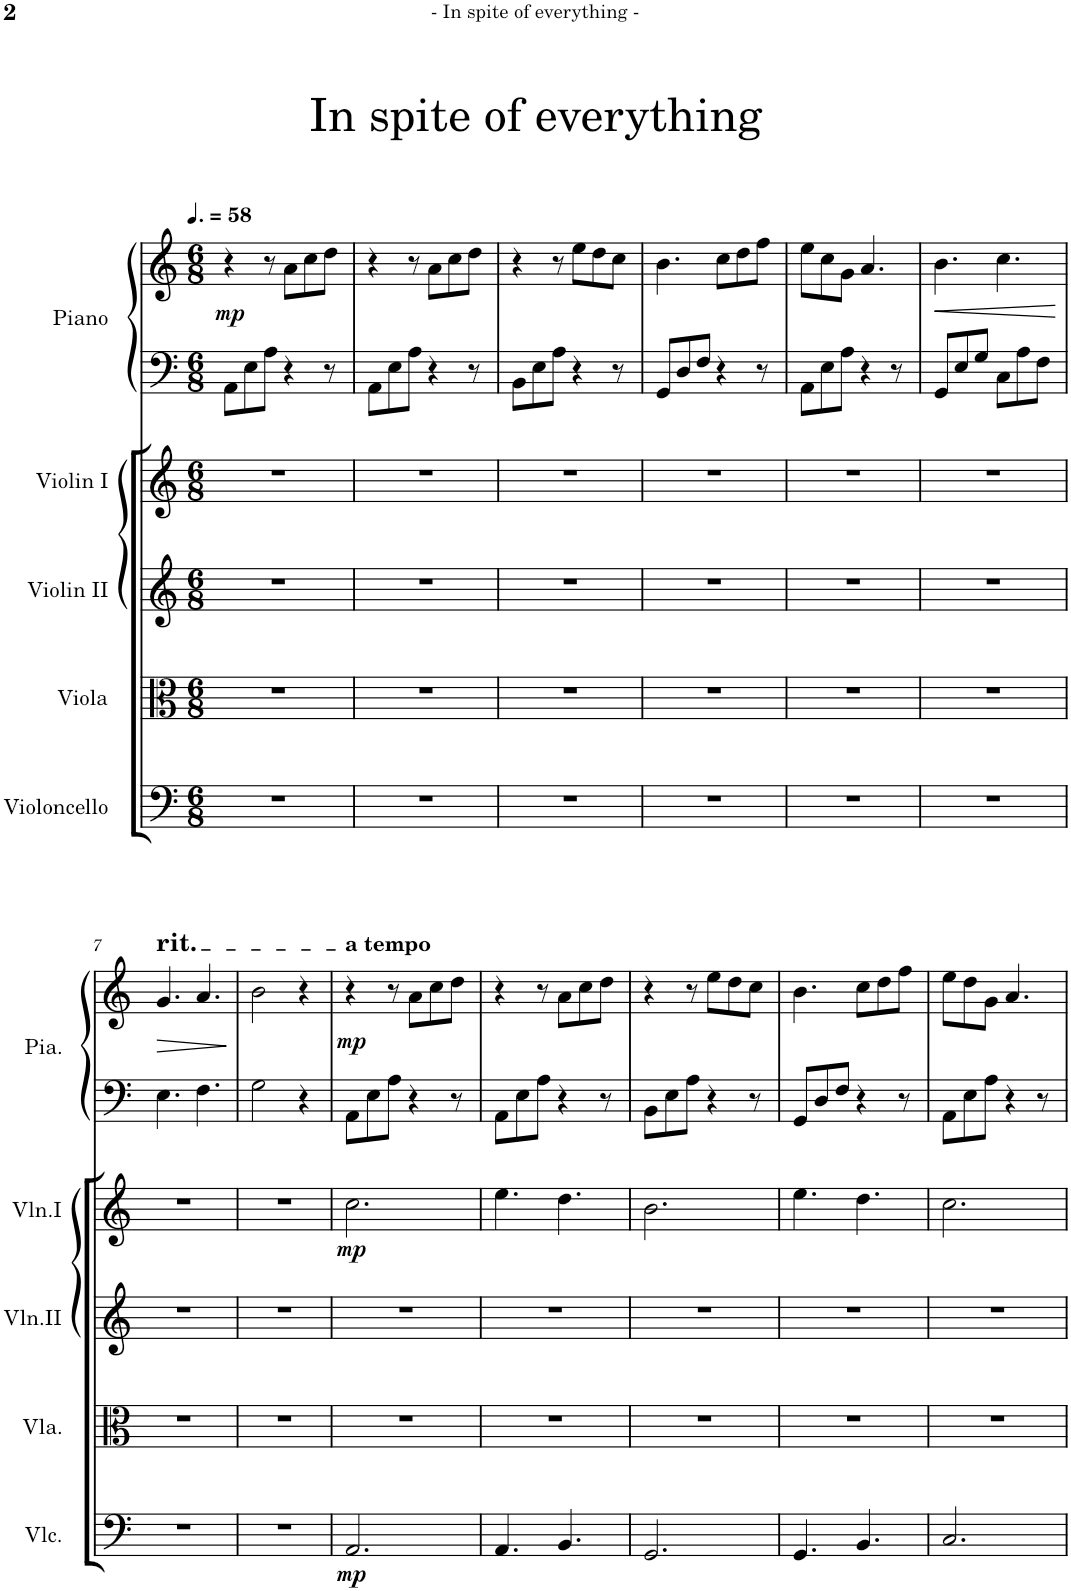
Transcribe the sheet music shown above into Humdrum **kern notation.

**kern	**dynam	**kern	**kern	**kern	**dynam	**kern	**kern	**dynam
*part5	*part5	*part4	*part3	*part2	*part2	*part1	*part1	*part1
*staff6	*staff6	*staff5	*staff4	*staff3	*staff3	*staff2	*staff1	*staff1/2
*I"Violoncello	*	*I"Viola	*I"Violin II	*I"Violin I	*	*I"Piano	*	*
*I'Vlc.	*	*I'Vla.	*I'Vln.II	*I'Vln.I	*	*I'Pia.	*	*
*clefF4	*	*clefC3	*clefG2	*clefG2	*	*clefF4	*clefG2	*
*k[]	*	*k[]	*k[]	*k[]	*	*k[]	*k[]	*
*M6/8	*	*M6/8	*M6/8	*M6/8	*	*M6/8	*M6/8	*
*MM87	*	*MM87	*MM87	*MM87	*	*MM87	*MM87	*
=1	=1	=1	=1	=1	=1	=1	=1	=1
!	!	!	!	!	!	!	!	!LO:DY:b
2.r	.	2.r	2.r	2.r	.	8AA\L	4r	mp
.	.	.	.	.	.	8E\	.	.
.	.	.	.	.	.	8A\J	8r	.
.	.	.	.	.	.	4r	8a\L	.
.	.	.	.	.	.	.	8cc\	.
.	.	.	.	.	.	8r	8dd\J	.
=2	=2	=2	=2	=2	=2	=2	=2	=2
2.r	.	2.r	2.r	2.r	.	8AA\L	4r	.
.	.	.	.	.	.	8E\	.	.
.	.	.	.	.	.	8A\J	8r	.
.	.	.	.	.	.	4r	8a\L	.
.	.	.	.	.	.	.	8cc\	.
.	.	.	.	.	.	8r	8dd\J	.
=3	=3	=3	=3	=3	=3	=3	=3	=3
2.r	.	2.r	2.r	2.r	.	8BB\L	4r	.
.	.	.	.	.	.	8E\	.	.
.	.	.	.	.	.	8A\J	8r	.
.	.	.	.	.	.	4r	8ee\L	.
.	.	.	.	.	.	.	8dd\	.
.	.	.	.	.	.	8r	8cc\J	.
=4	=4	=4	=4	=4	=4	=4	=4	=4
2.r	.	2.r	2.r	2.r	.	8GG/L	4.b\	.
.	.	.	.	.	.	8D/	.	.
.	.	.	.	.	.	8F/J	.	.
.	.	.	.	.	.	4r	8cc\L	.
.	.	.	.	.	.	.	8dd\	.
.	.	.	.	.	.	8r	8ff\J	.
=5	=5	=5	=5	=5	=5	=5	=5	=5
2.r	.	2.r	2.r	2.r	.	8AA\L	8ee\L	.
.	.	.	.	.	.	8E\	8cc\	.
.	.	.	.	.	.	8A\J	8g\J	.
.	.	.	.	.	.	4r	4.a/	.
.	.	.	.	.	.	8r	.	.
=6	=6	=6	=6	=6	=6	=6	=6	=6
!	!	!	!	!	!	!	!	!LO:HP:b
2.r	.	2.r	2.r	2.r	.	8GG/L	4.b\	<
.	.	.	.	.	.	8E/	.	.
.	.	.	.	.	.	8G/J	.	.
.	.	.	.	.	.	8C\L	4.cc\	.
.	.	.	.	.	.	8A\	.	.
.	.	.	.	.	.	8F\J	.	.
.	.	.	.	.	.	.	.	[
!!LO:LB:g=z
=7	=7	=7	=7	=7	=7	=7	=7	=7
!	!	!	!	!	!	!	!LO:TX:a:t=rit.	!
!	!	!	!	!	!	!	!	!LO:HP:b
2.r	.	2.r	2.r	2.r	.	4.E\	4.g/	>
.	.	.	.	.	.	4.F\	4.a/	.
.	.	.	.	.	.	.	.	]
=8	=8	=8	=8	=8	=8	=8	=8	=8
2.r	.	2.r	2.r	2.r	.	2G\	2b\	.
.	.	.	.	.	.	4r	4r	.
=9	=9	=9	=9	=9	=9	=9	=9	=9
!	!	!	!	!	!	!	!LO:TX:a:B:t=a tempo	!
!	!LO:DY:b	!	!	!	!LO:DY:b	!	!	!LO:DY:b
2.AA/	mp	2.r	2.r	2.cc\	mp	8AA\L	4r	mp
.	.	.	.	.	.	8E\	.	.
.	.	.	.	.	.	8A\J	8r	.
.	.	.	.	.	.	4r	8a\L	.
.	.	.	.	.	.	.	8cc\	.
.	.	.	.	.	.	8r	8dd\J	.
=10	=10	=10	=10	=10	=10	=10	=10	=10
4.AA/	.	2.r	2.r	4.ee\	.	8AA\L	4r	.
.	.	.	.	.	.	8E\	.	.
.	.	.	.	.	.	8A\J	8r	.
4.BB/	.	.	.	4.dd\	.	4r	8a\L	.
.	.	.	.	.	.	.	8cc\	.
.	.	.	.	.	.	8r	8dd\J	.
=11	=11	=11	=11	=11	=11	=11	=11	=11
2.GG/	.	2.r	2.r	2.b\	.	8BB\L	4r	.
.	.	.	.	.	.	8E\	.	.
.	.	.	.	.	.	8A\J	8r	.
.	.	.	.	.	.	4r	8ee\L	.
.	.	.	.	.	.	.	8dd\	.
.	.	.	.	.	.	8r	8cc\J	.
=12	=12	=12	=12	=12	=12	=12	=12	=12
4.GG/	.	2.r	2.r	4.ee\	.	8GG/L	4.b\	.
.	.	.	.	.	.	8D/	.	.
.	.	.	.	.	.	8F/J	.	.
4.BB/	.	.	.	4.dd\	.	4r	8cc\L	.
.	.	.	.	.	.	.	8dd\	.
.	.	.	.	.	.	8r	8ff\J	.
=13	=13	=13	=13	=13	=13	=13	=13	=13
2.C/	.	2.r	2.r	2.cc\	.	8AA\L	8ee\L	.
.	.	.	.	.	.	8E\	8dd\	.
.	.	.	.	.	.	8A\J	8g\J	.
.	.	.	.	.	.	4r	4.a/	.
.	.	.	.	.	.	8r	.	.
=	=	=	=	=	=	=	=	=
*-	*-	*-	*-	*-	*-	*-	*-	*-
